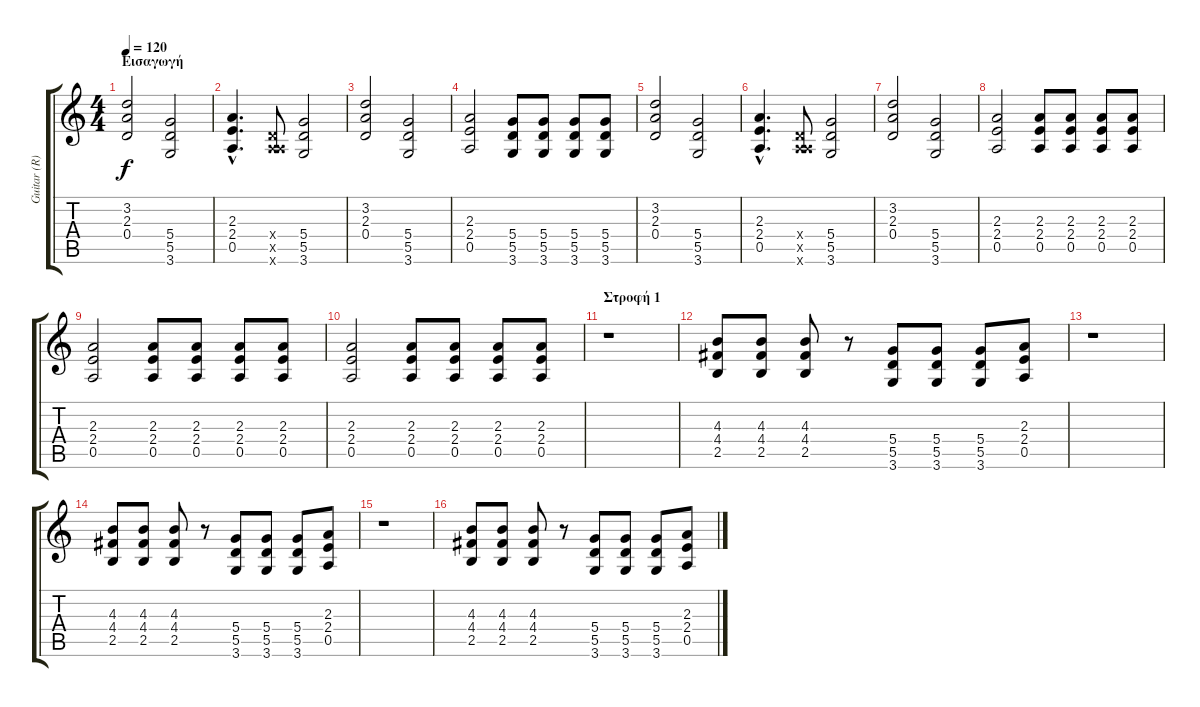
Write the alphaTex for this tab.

\track ("Guitar (R)" "Guitar (R)") {instrument distortionguitar}
\staff {score tabs}
\tuning (E4 B3 G3 D3 A2 E2) {hide}
\ts (4 4)
\section ("" "Εισαγωγή")
\tempo 120
\clef g2
\ks c
(3.2 2.3 0.4).2{dy f instrument distortionguitar} (5.4 5.5 3.6).2 |
(2.3{hac} 2.4{hac} 0.5{hac}).4{d} (0.4{x} 0.5{x} 5.6{x}).8 (5.4 5.5 3.6).2 |
(3.2 2.3 0.4).2 (5.4 5.5 3.6).2 |
(2.3 2.4 0.5).2 (5.4 5.5 3.6).8 (5.4 5.5 3.6).8 (5.4 5.5 3.6).8 (5.4 5.5 3.6).8 |
(3.2 2.3 0.4).2 (5.4 5.5 3.6).2 |
(2.3{hac} 2.4{hac} 0.5{hac}).4{d} (0.4{x} 0.5{x} 5.6{x}).8 (5.4 5.5 3.6).2 |
(3.2 2.3 0.4).2 (5.4 5.5 3.6).2 |
(2.3 2.4 0.5).2 (2.3 2.4 0.5).8 (2.3 2.4 0.5).8 (2.3 2.4 0.5).8 (2.3 2.4 0.5).8 |
(2.3 2.4 0.5).2 (2.3 2.4 0.5).8 (2.3 2.4 0.5).8 (2.3 2.4 0.5).8 (2.3 2.4 0.5).8 |
(2.3 2.4 0.5).2 (2.3 2.4 0.5).8 (2.3 2.4 0.5).8 (2.3 2.4 0.5).8 (2.3 2.4 0.5).8 |
\section ("" "Στροφή 1")
r.1 |
(4.3 4.4 2.5).8 (4.3 4.4 2.5).8 (4.3 4.4 2.5).8 r.8 (5.4 5.5 3.6).8 (5.4 5.5 3.6).8 (5.4 5.5 3.6).8 (2.3 2.4 0.5).8 |
r.1 |
(4.3 4.4 2.5).8 (4.3 4.4 2.5).8 (4.3 4.4 2.5).8 r.8 (5.4 5.5 3.6).8 (5.4 5.5 3.6).8 (5.4 5.5 3.6).8 (2.3 2.4 0.5).8 |
r.1 |
(4.3 4.4 2.5).8 (4.3 4.4 2.5).8 (4.3 4.4 2.5).8 r.8 (5.4 5.5 3.6).8 (5.4 5.5 3.6).8 (5.4 5.5 3.6).8 (2.3 2.4 0.5).8
